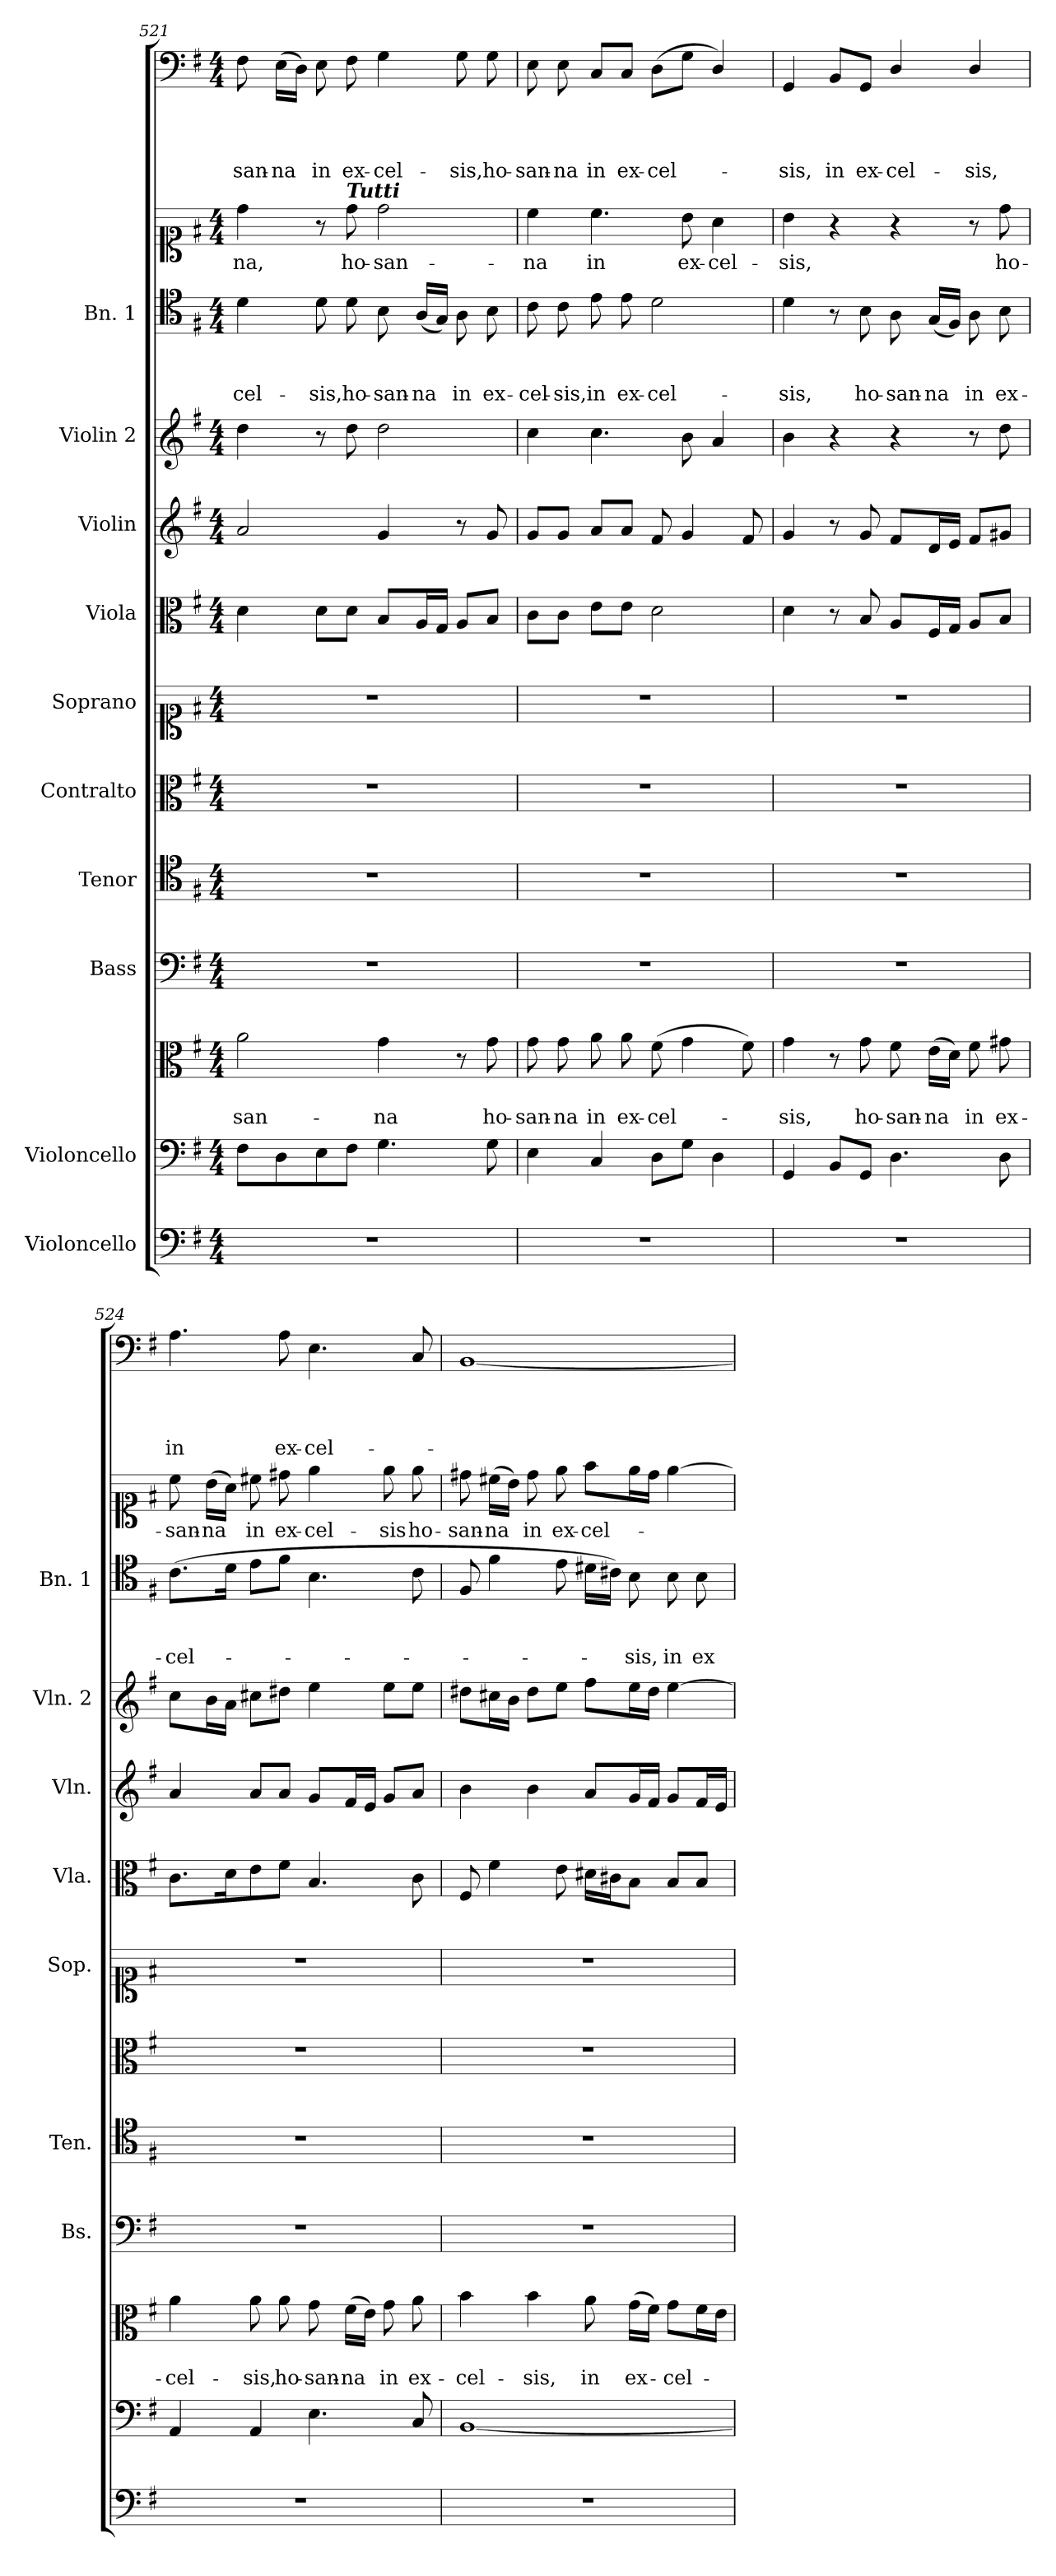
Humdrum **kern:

**kern	**kern	**kern	**text	**text	**kern	**kern	**kern	**kern	**kern	**kern	**kern	**kern	**text	**text	**text	**kern	**text	**kern	**text	**text	**text	**text
*part13	*part12	*part11	*part11	*part11	*part10	*part9	*part8	*part7	*part6	*part5	*part4	*part3	*part3	*part3	*part3	*part2	*part2	*part1	*part1	*part1	*part1	*part1
*staff13	*staff12	*staff11	*staff11	*staff11	*staff10	*staff9	*staff8	*staff7	*staff6	*staff5	*staff4	*staff3	*staff3	*staff3	*staff3	*staff2	*staff2	*staff1	*staff1	*staff1	*staff1	*staff1
*I"Violoncello	*I"Violoncello	*	*	*	*I"Bass	*I"Tenor	*I"Contralto	*I"Soprano	*I"Viola	*I"Violin	*I"Violin 2	*I"Bn. 1	*	*	*	*	*	*	*	*	*	*
*	*	*	*	*	*I'Bs.	*I'Ten.	*	*I'Sop.	*I'Vla.	*I'Vln.	*I'Vln. 2	*I'Bn. 1	*	*	*	*	*	*	*	*	*	*
!!LO:LB:g=z
*clefF4	*clefF4	*clefC3	*	*	*clefF4	*clefC4	*clefC3	*clefC1	*clefC3	*clefG2	*clefG2	*clefC4	*	*	*	*clefC1	*	*clefF4	*	*	*	*
*	*	*	*	*	*	*ITrd7c12	*	*	*	*	*	*	*	*	*	*	*	*	*	*	*	*
*k[f#]	*k[f#]	*k[f#]	*	*	*k[f#]	*k[f#]	*k[f#]	*k[f#]	*k[f#]	*k[f#]	*k[f#]	*k[f#]	*	*	*	*k[f#]	*	*k[f#]	*	*	*	*
*G:	*G:	*G:	*	*	*G:	*G:	*G:	*G:	*G:	*G:	*G:	*G:	*	*	*	*G:	*	*G:	*	*	*	*
*M4/4	*M4/4	*M4/4	*	*	*M4/4	*M4/4	*M4/4	*M4/4	*M4/4	*M4/4	*M4/4	*M4/4	*	*	*	*M4/4	*	*M4/4	*	*	*	*
=521	=521	=521	=521	=521	=521	=521	=521	=521	=521	=521	=521	=521	=521	=521	=521	=521	=521	=521	=521	=521	=521	=521
!	!	!	!	!LO:LY:b	!	!	!	!	!	!	!	!	!	!	!LO:LY:b	!	!LO:LY:b	!	!	!	!	!LO:LY:b
1r	8F#\L	2a\	.	-san-	1r	1r	1r	1r	4d\	2a/	4dd\	4d\	.	.	-cel-	4dd\	-na,	8F#\	.	.	.	-san-
!	!	!	!	!	!	!	!	!	!	!	!	!	!	!	!	!	!	!	!	!	!	!LO:LY:b
.	8D\	.	.	.	.	.	.	.	.	.	.	.	.	.	.	.	.	(>16E\LL	.	.	.	-na
.	.	.	.	.	.	.	.	.	.	.	.	.	.	.	.	.	.	16D\JJ)	.	.	.	.
!	!	!	!	!	!	!	!	!	!	!	!	!	!	!	!LO:LY:b	!	!	!	!	!	!	!LO:LY:b
.	8E\	.	.	.	.	.	.	.	8d\L	.	8r	8d\	.	.	-sis,	8r	.	8E\	.	.	.	in
!	!	!	!	!	!	!	!	!	!	!	!	!	!	!	!	!LO:TX:a:Bi:t=Tutti	!	!	!	!	!	!
!	!	!	!	!	!	!	!	!	!	!	!	!	!	!	!LO:LY:b	!	!LO:LY:b	!	!	!	!	!LO:LY:b
.	8F#\J	.	.	.	.	.	.	.	8d\J	.	8dd\	8d\	.	.	ho-	8dd\	ho-	8F#\	.	.	.	ex-
!	!	!	!	!LO:LY:b	!	!	!	!	!	!	!	!	!	!	!LO:LY:b	!	!LO:LY:b	!	!	!	!	!LO:LY:b
.	4.G\	4g\	.	-na	.	.	.	.	8B/L	4g/	2dd\	8B\	.	.	-san-	2dd\	-san-	4G\	.	.	.	-cel-
!	!	!	!	!	!	!	!	!	!	!	!	!	!	!	!LO:LY:b	!	!	!	!	!	!	!
.	.	.	.	.	.	.	.	.	16A/L	.	.	(<16A/LL	.	.	-na	.	.	.	.	.	.	.
.	.	.	.	.	.	.	.	.	16G/JJ	.	.	16G/JJ)	.	.	.	.	.	.	.	.	.	.
!	!	!	!	!	!	!	!	!	!	!	!	!	!	!	!LO:LY:b	!	!	!	!	!	!	!LO:LY:b
.	.	8r	.	.	.	.	.	.	8A/L	8r	.	8A\	.	.	in	.	.	8G\	.	.	.	-sis,
!	!	!	!	!LO:LY:b	!	!	!	!	!	!	!	!	!	!	!LO:LY:b	!	!	!	!	!	!	!LO:LY:b
.	8G\	8g\	.	ho-	.	.	.	.	8B/J	8g/	.	8B\	.	.	ex-	.	.	8G\	.	.	.	ho-
=522	=522	=522	=522	=522	=522	=522	=522	=522	=522	=522	=522	=522	=522	=522	=522	=522	=522	=522	=522	=522	=522	=522
!	!	!	!	!LO:LY:b	!	!	!	!	!	!	!	!	!	!	!LO:LY:b	!	!LO:LY:b	!	!	!	!	!LO:LY:b
1r	4E\	8g\	.	-san-	1r	1r	1r	1r	8c\L	8g/L	4cc\	8c\	.	.	-cel-	4cc\	-na	8E\	.	.	.	-san-
!	!	!	!	!LO:LY:b	!	!	!	!	!	!	!	!	!	!	!LO:LY:b	!	!	!	!	!	!	!LO:LY:b
.	.	8g\	.	-na	.	.	.	.	8c\J	8g/J	.	8c\	.	.	-sis,	.	.	8E\	.	.	.	-na
!	!	!	!	!LO:LY:b	!	!	!	!	!	!	!	!	!	!	!LO:LY:b	!	!LO:LY:b	!	!	!	!	!LO:LY:b
.	4C/	8a\	.	in	.	.	.	.	8e\L	8a/L	4.cc\	8e\	.	.	in	4.cc\	in	8C/L	.	.	.	in
!	!	!	!	!LO:LY:b	!	!	!	!	!	!	!	!	!	!	!LO:LY:b	!	!	!	!	!	!	!LO:LY:b
.	.	8a\	.	ex-	.	.	.	.	8e\J	8a/J	.	8e\	.	.	ex-	.	.	8C/J	.	.	.	ex-
!	!	!	!	!LO:LY:b	!	!	!	!	!	!	!	!	!	!	!LO:LY:b	!	!	!	!	!	!	!LO:LY:b
.	8D\L	(>8f#\	.	-cel-	.	.	.	.	2d\	8f#/	.	2d\	.	.	-cel-	.	.	(>8D\L	.	.	.	-cel-
!	!	!	!	!	!	!	!	!	!	!	!	!	!	!	!	!	!LO:LY:b	!	!	!	!	!
.	8G\J	4g\	.	.	.	.	.	.	.	4g/	8b\	.	.	.	.	8b\	ex-	8G\J	.	.	.	.
!	!	!	!	!	!	!	!	!	!	!	!	!	!	!	!	!	!LO:LY:b	!	!	!	!	!
.	4D\	.	.	.	.	.	.	.	.	.	4a/	.	.	.	.	4a\	-cel-	4D/)	.	.	.	.
.	.	8f#\)	.	.	.	.	.	.	.	8f#/	.	.	.	.	.	.	.	.	.	.	.	.
=523	=523	=523	=523	=523	=523	=523	=523	=523	=523	=523	=523	=523	=523	=523	=523	=523	=523	=523	=523	=523	=523	=523
!	!	!	!	!LO:LY:b	!	!	!	!	!	!	!	!	!	!	!LO:LY:b	!	!LO:LY:b	!	!	!	!	!LO:LY:b
1r	4GG/	4g\	.	-sis,	1r	1r	1r	1r	4d\	4g/	4b\	4d\	.	.	-sis,	4b\	-sis,	4GG/	.	.	.	-sis,
!	!	!	!	!	!	!	!	!	!	!	!	!	!	!	!	!	!	!	!	!	!	!LO:LY:b
.	8BB/L	8r	.	.	.	.	.	.	8r	8r	4r	8r	.	.	.	4r	.	8BB/L	.	.	.	in
!	!	!	!	!LO:LY:b	!	!	!	!	!	!	!	!	!	!	!LO:LY:b	!	!	!	!	!	!	!LO:LY:b
.	8GG/J	8g\	.	ho-	.	.	.	.	8B/	8g/	.	8B\	.	.	ho-	.	.	8GG/J	.	.	.	ex-
!	!	!	!	!LO:LY:b	!	!	!	!	!	!	!	!	!	!	!LO:LY:b	!	!	!	!	!	!	!LO:LY:b
.	4.D\	8f#\	.	-san-	.	.	.	.	8A/L	8f#/L	4r	8A\	.	.	-san-	4r	.	4D/	.	.	.	-cel-
!	!	!	!	!LO:LY:b	!	!	!	!	!	!	!	!	!	!	!LO:LY:b	!	!	!	!	!	!	!
.	.	(>16e\LL	.	-na	.	.	.	.	16F#/L	16d/L	.	(<16G/LL	.	.	-na	.	.	.	.	.	.	.
.	.	16d\JJ)	.	.	.	.	.	.	16G/JJ	16e/JJ	.	16F#/JJ)	.	.	.	.	.	.	.	.	.	.
!	!	!	!	!LO:LY:b	!	!	!	!	!	!	!	!	!	!	!LO:LY:b	!	!	!	!	!	!	!LO:LY:b
.	.	8f#\	.	in	.	.	.	.	8A/L	8f#/L	8r	8A\	.	.	in	8r	.	4D/	.	.	.	-sis,
!	!	!	!	!LO:LY:b	!	!	!	!	!	!	!	!	!	!	!LO:LY:b	!	!LO:LY:b	!	!	!	!	!
.	8D\	8g#X\	.	ex-	.	.	.	.	8B/J	8g#X/J	8dd\	8B\	.	.	ex-	8dd\	ho-	.	.	.	.	.
!!LO:PB:g=z
=524	=524	=524	=524	=524	=524	=524	=524	=524	=524	=524	=524	=524	=524	=524	=524	=524	=524	=524	=524	=524	=524	=524
!	!	!	!	!LO:LY:b	!	!	!	!	!	!	!	!	!	!	!LO:LY:b	!	!LO:LY:b	!	!	!	!	!LO:LY:b
1r	4AA/	4a\	.	-cel-	1r	1r	1r	1r	8.c\L	4a/	8cc\L	(>8.c\L	.	.	-cel-	8cc\	-san-	4.A\	.	.	.	in
!	!	!	!	!	!	!	!	!	!	!	!	!	!	!	!	!	!LO:LY:b	!	!	!	!	!
.	.	.	.	.	.	.	.	.	.	.	16b\L	.	.	.	.	(>16b\LL	-na	.	.	.	.	.
.	.	.	.	.	.	.	.	.	16d\k	.	16a\JJ	16d\Jk	.	.	.	16a\JJ)	.	.	.	.	.	.
!	!	!	!	!LO:LY:b	!	!	!	!	!	!	!	!	!	!	!	!	!LO:LY:b	!	!	!	!	!
.	4AA/	8a\	.	-sis,	.	.	.	.	8e\	8a/L	8cc#X\L	8e\L	.	.	.	8cc#X\	in	.	.	.	.	.
!	!	!	!	!LO:LY:b	!	!	!	!	!	!	!	!	!	!	!	!	!LO:LY:b	!	!	!	!	!LO:LY:b
.	.	8a\	.	ho-	.	.	.	.	8f#\J	8a/J	8dd#X\J	8f#\J	.	.	.	8dd#X\	ex-	8A\	.	.	.	ex-
!	!	!	!	!LO:LY:b	!	!	!	!	!	!	!	!	!	!	!	!	!LO:LY:b	!	!	!	!	!LO:LY:b
.	4.E\	8g\	.	-san-	.	.	.	.	4.B/	8g/L	4ee\	4.B\	.	.	.	4ee\	-cel-	4.E\	.	.	.	-cel-
!	!	!	!	!LO:LY:b	!	!	!	!	!	!	!	!	!	!	!	!	!	!	!	!	!	!
.	.	(>16f#\LL	.	-na	.	.	.	.	.	16f#/L	.	.	.	.	.	.	.	.	.	.	.	.
.	.	16e\JJ)	.	.	.	.	.	.	.	16e/JJ	.	.	.	.	.	.	.	.	.	.	.	.
!	!	!	!	!LO:LY:b	!	!	!	!	!	!	!	!	!	!	!	!	!LO:LY:b	!	!	!	!	!
.	.	8g\	.	in	.	.	.	.	.	8g/L	8ee\L	.	.	.	.	8ee\	-sis	.	.	.	.	.
!	!	!	!	!LO:LY:b	!	!	!	!	!	!	!	!	!	!	!	!	!LO:LY:b	!	!	!	!	!
.	8C/	8a\	.	ex-	.	.	.	.	8c\	8a/J	8ee\J	8c\	.	.	.	8ee\	ho-	8C/	.	.	.	.
=525	=525	=525	=525	=525	=525	=525	=525	=525	=525	=525	=525	=525	=525	=525	=525	=525	=525	=525	=525	=525	=525	=525
!	!	!	!	!LO:LY:b	!	!	!	!	!	!	!	!	!	!	!	!	!LO:LY:b	!	!	!	!	!
1r	[<1BB	4b\	.	-cel-	1r	1r	1r	1r	8F#/	4b\	8dd#X\L	8F#/	.	.	.	8dd#X\	-san-	[<1BB	.	.	.	.
!	!	!	!	!	!	!	!	!	!	!	!	!	!	!	!	!	!LO:LY:b	!	!	!	!	!
.	.	.	.	.	.	.	.	.	4f#\	.	16cc#X\L	4f#\	.	.	.	(>16cc#X\LL	-na	.	.	.	.	.
.	.	.	.	.	.	.	.	.	.	.	16b\JJ	.	.	.	.	16b\JJ)	.	.	.	.	.	.
!	!	!	!	!LO:LY:b	!	!	!	!	!	!	!	!	!	!	!	!	!LO:LY:b	!	!	!	!	!
.	.	4b\	.	-sis,	.	.	.	.	.	4b\	8dd#\L	.	.	.	.	8dd#\	in	.	.	.	.	.
!	!	!	!	!	!	!	!	!	!	!	!	!	!	!	!	!	!LO:LY:b	!	!	!	!	!
.	.	.	.	.	.	.	.	.	8e\	.	8ee\J	8e\	.	.	.	8ee\	ex-	.	.	.	.	.
!	!	!	!	!LO:LY:b	!	!	!	!	!	!	!	!	!	!	!	!	!LO:LY:b	!	!	!	!	!
.	.	8a\	.	in	.	.	.	.	16d#X\LL	8a/L	8ff#\L	16d#X\LL	.	.	.	8ff#\L	-cel-	.	.	.	.	.
.	.	.	.	.	.	.	.	.	16c#X\J	.	.	16c#X\JJ)	.	.	.	.	.	.	.	.	.	.
!	!	!	!	!LO:LY:b	!	!	!	!	!	!	!	!	!	!	!LO:LY:b	!	!	!	!	!	!	!
.	.	(>16g\LL	.	ex-	.	.	.	.	8B\J	16g/L	16ee\L	8B\	.	.	-sis,	16ee\L	.	.	.	.	.	.
.	.	16f#\JJ)	.	.	.	.	.	.	.	16f#/JJ	16dd#\JJ	.	.	.	.	16dd#\JJ	.	.	.	.	.	.
!	!	!	!	!LO:LY:b	!	!	!	!	!	!	!	!	!	!	!LO:LY:b	!	!	!	!	!	!	!
.	.	8g\L	.	-cel-	.	.	.	.	8B/L	8g/L	[>4ee\	8B\	.	.	in	[>4ee\	.	.	.	.	.	.
!	!	!	!	!	!	!	!	!	!	!	!	!	!	!	!LO:LY:b	!	!	!	!	!	!	!
.	.	16f#\L	.	.	.	.	.	.	8B/J	16f#/L	.	8B\	.	.	ex-	.	.	.	.	.	.	.
.	.	16e\JJ	.	.	.	.	.	.	.	16e/JJ	.	.	.	.	.	.	.	.	.	.	.	.
=	=	=	=	=	=	=	=	=	=	=	=	=	=	=	=	=	=	=	=	=	=	=
*-	*-	*-	*-	*-	*-	*-	*-	*-	*-	*-	*-	*-	*-	*-	*-	*-	*-	*-	*-	*-	*-	*-
